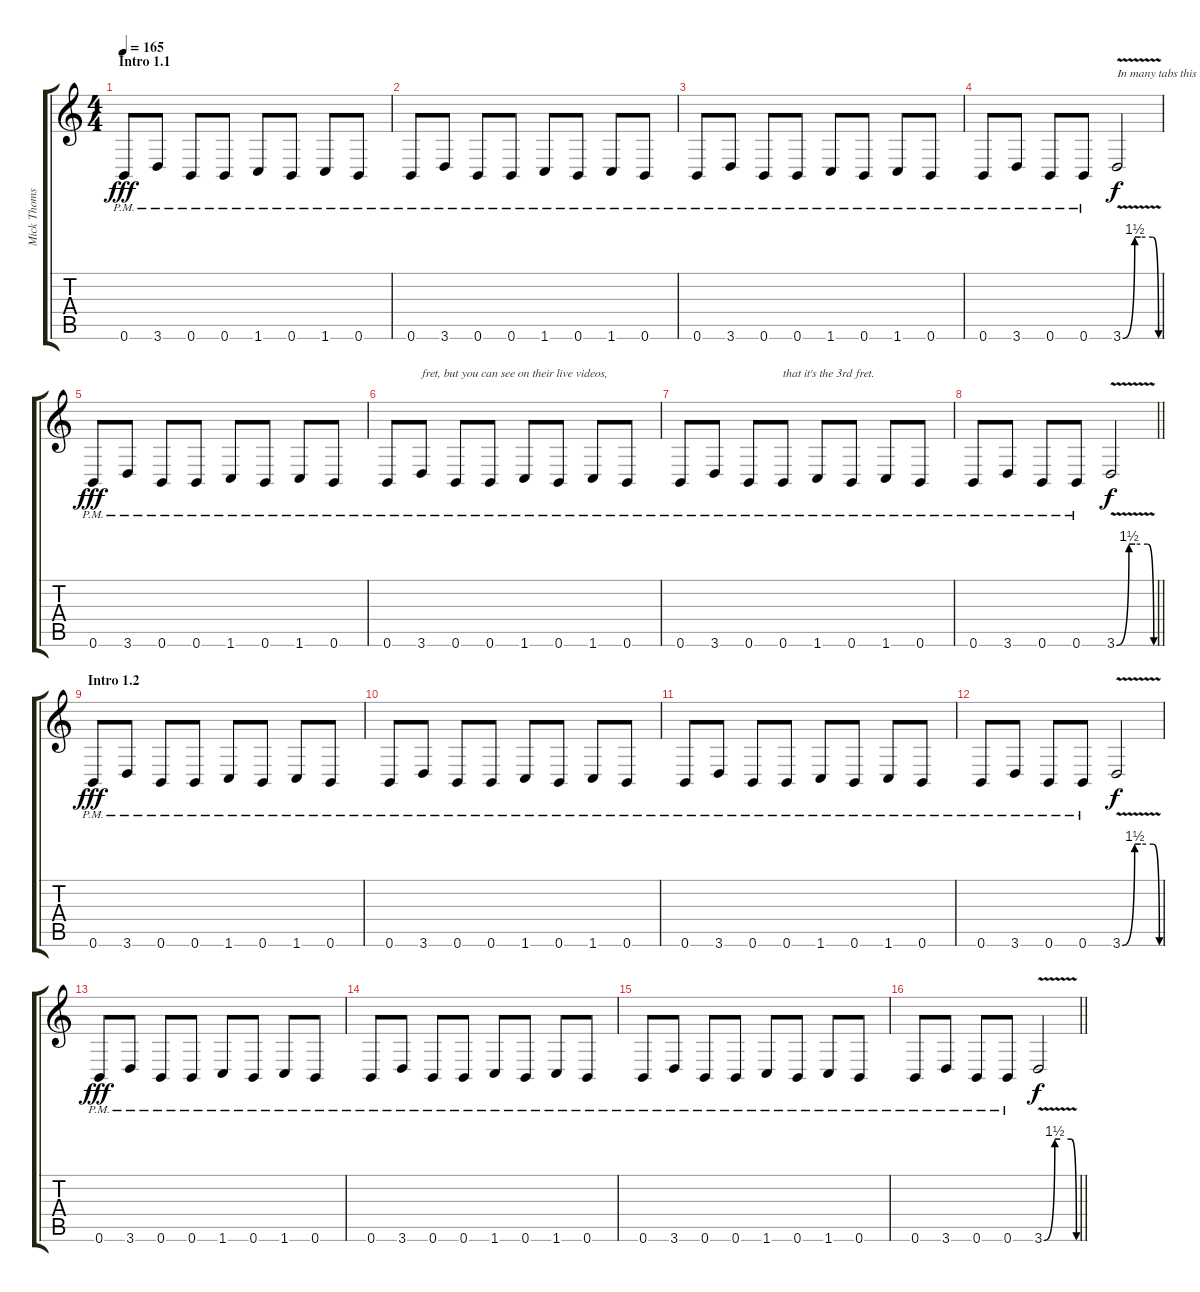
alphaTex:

\track ("Mick Thomson" "Mick Thoms") {instrument distortionguitar}
\staff {score tabs}
\tuning (Db4 Ab3 E3 B2 Gb2 B1) {hide}
\ts (4 4)
\section ("" "Intro 1.1")
\tempo 165
\clef g2
\ks c
0.6{pm}.8{dy fff} 3.6{pm}.8 0.6{pm}.8 0.6{pm}.8 1.6{pm}.8 0.6{pm}.8 1.6{pm}.8 0.6{pm}.8 |
0.6{pm}.8 3.6{pm}.8 0.6{pm}.8 0.6{pm}.8 1.6{pm}.8 0.6{pm}.8 1.6{pm}.8 0.6{pm}.8 |
0.6{pm}.8 3.6{pm}.8 0.6{pm}.8 0.6{pm}.8 1.6{pm}.8 0.6{pm}.8 1.6{pm}.8 0.6{pm}.8 |
0.6{pm}.8 3.6{pm}.8 0.6{pm}.8 0.6{pm}.8 3.6{be (custom 0 0 20 6 30 6 50 6 60 0) v}.2{txt "In many tabs this bending is tabbed in the 6th" dy f} |
0.6{pm}.8{dy fff} 3.6{pm}.8 0.6{pm}.8 0.6{pm}.8 1.6{pm}.8 0.6{pm}.8 1.6{pm}.8 0.6{pm}.8 |
0.6{pm}.8 3.6{pm}.8{txt "fret, but you can see on their live videos, "} 0.6{pm}.8 0.6{pm}.8 1.6{pm}.8 0.6{pm}.8 1.6{pm}.8 0.6{pm}.8 |
0.6{pm}.8 3.6{pm}.8 0.6{pm}.8 0.6{pm}.8{txt "that it's the 3rd fret."} 1.6{pm}.8 0.6{pm}.8 1.6{pm}.8 0.6{pm}.8 |
\barLineRight lightlight
0.6{pm}.8 3.6{pm}.8 0.6{pm}.8 0.6{pm}.8 3.6{be (custom 0 0 20 6 30 6 50 6 60 0) v}.2{dy f} |
\section ("" "Intro 1.2")
0.6{pm}.8{dy fff} 3.6{pm}.8 0.6{pm}.8 0.6{pm}.8 1.6{pm}.8 0.6{pm}.8 1.6{pm}.8 0.6{pm}.8 |
0.6{pm}.8 3.6{pm}.8 0.6{pm}.8 0.6{pm}.8 1.6{pm}.8 0.6{pm}.8 1.6{pm}.8 0.6{pm}.8 |
0.6{pm}.8 3.6{pm}.8 0.6{pm}.8 0.6{pm}.8 1.6{pm}.8 0.6{pm}.8 1.6{pm}.8 0.6{pm}.8 |
0.6{pm}.8 3.6{pm}.8 0.6{pm}.8 0.6{pm}.8 3.6{be (custom 0 0 20 6 30 6 50 6 60 0) v}.2{dy f} |
0.6{pm}.8{dy fff} 3.6{pm}.8 0.6{pm}.8 0.6{pm}.8 1.6{pm}.8 0.6{pm}.8 1.6{pm}.8 0.6{pm}.8 |
0.6{pm}.8 3.6{pm}.8 0.6{pm}.8 0.6{pm}.8 1.6{pm}.8 0.6{pm}.8 1.6{pm}.8 0.6{pm}.8 |
0.6{pm}.8 3.6{pm}.8 0.6{pm}.8 0.6{pm}.8 1.6{pm}.8 0.6{pm}.8 1.6{pm}.8 0.6{pm}.8 |
\barLineRight lightlight
0.6{pm}.8 3.6{pm}.8 0.6{pm}.8 0.6{pm}.8 3.6{be (custom 0 0 20 6 30 6 50 6 60 0) v}.2{dy f}
